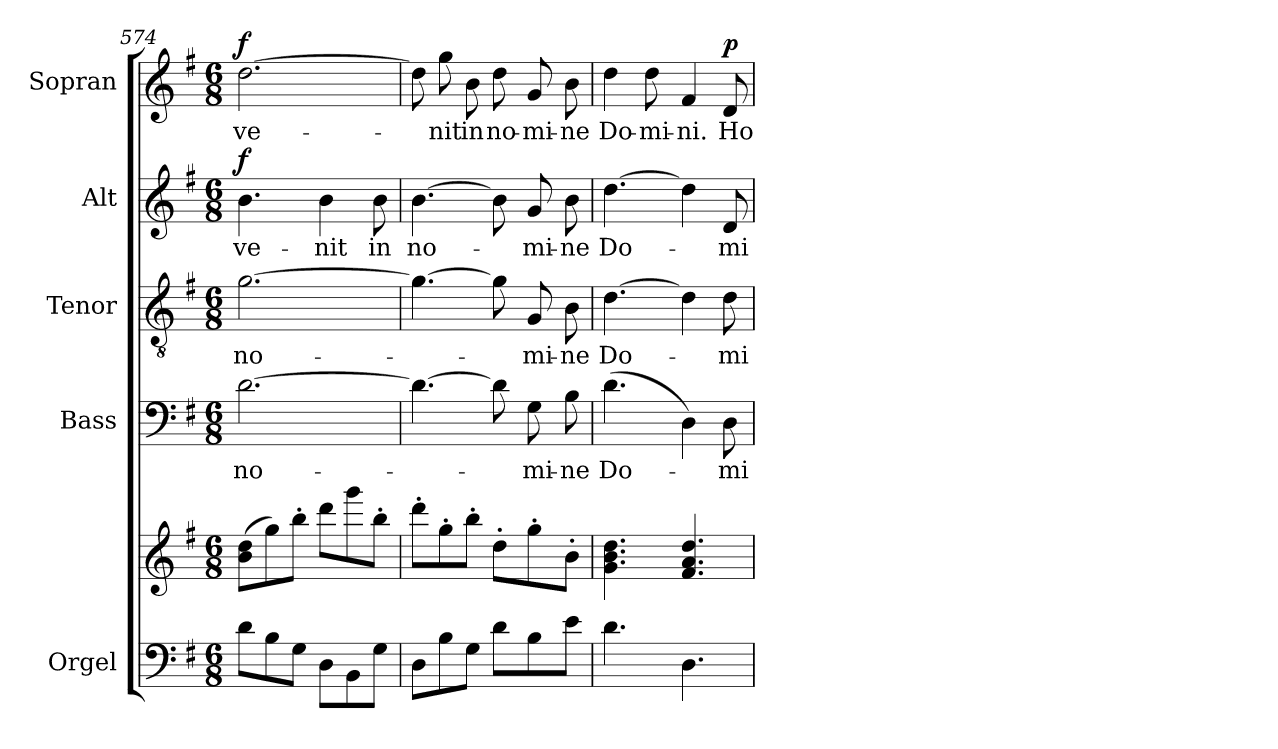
**kern	**kern	**kern	**text	**kern	**text	**kern	**text	**dynam	**kern	**text	**dynam
*part5	*part5	*part4	*part4	*part3	*part3	*part2	*part2	*part2	*part1	*part1	*part1
*staff6	*staff5	*staff4	*staff4	*staff3	*staff3	*staff2	*staff2	*staff2	*staff1	*staff1	*staff1
*I"Orgel	*	*I"Bass	*	*I"Tenor	*	*I"Alt	*	*	*I"Sopran	*	*
*I'Org.	*	*I'B.	*	*I'T.	*	*I'A.	*	*	*I'S.	*	*
*clefF4	*clefG2	*clefF4	*	*clefGv2	*	*clefG2	*	*	*clefG2	*	*
*k[f#]	*k[f#]	*k[f#]	*	*k[f#]	*	*k[f#]	*	*	*k[f#]	*	*
*G:	*G:	*G:	*	*G:	*	*G:	*	*	*G:	*	*
*M6/8	*M6/8	*M6/8	*	*M6/8	*	*M6/8	*	*	*M6/8	*	*
=574	=574	=574	=574	=574	=574	=574	=574	=574	=574	=574	=574
!	!	!	!LO:LY:b	!	!LO:LY:b	!	!LO:LY:b	!LO:DY:a	!	!LO:LY:b	!LO:DY:a
8d\L	(>8b\ 8dd\L	[2.d\	no-	[2.g\	no-	4.b\	ve-	f	[2.dd\	ve-	f
8B\	8gg\)	.	.	.	.	.	.	.	.	.	.
8G\J	8bb'>\J	.	.	.	.	.	.	.	.	.	.
!	!	!	!	!	!	!	!LO:LY:b	!	!	!	!
8D\L	8ddd\L	.	.	.	.	4b\	-nit	.	.	.	.
8BB\	8ggg\	.	.	.	.	.	.	.	.	.	.
!	!	!	!	!	!	!	!LO:LY:b	!	!	!	!
8G\J	8bb'>\J	.	.	.	.	8b\	in	.	.	.	.
!!LO:LB:g=z
=575	=575	=575	=575	=575	=575	=575	=575	=575	=575	=575	=575
!	!	!	!	!	!	!	!LO:LY:b	!	!	!	!
8D\L	8ddd'>\L	4.d\_	.	4.g\_	.	[4.b\	no-	.	8dd\]	.	.
!	!	!	!	!	!	!	!	!	!	!LO:LY:b	!
8B\	8gg'>\	.	.	.	.	.	.	.	8gg\	-nit	.
!	!	!	!	!	!	!	!	!	!	!LO:LY:b	!
8G\J	8bb'>\J	.	.	.	.	.	.	.	8b\	in	.
!	!	!	!	!	!	!	!	!	!	!LO:LY:b	!
8d\L	8dd'>\L	8d\]	.	8g\]	.	8b\]	.	.	8dd\	no-	.
!	!	!	!LO:LY:b	!	!LO:LY:b	!	!LO:LY:b	!	!	!LO:LY:b	!
8B\	8gg'>\	8G\	-mi-	8G/	-mi-	8g/	-mi-	.	8g/	-mi-	.
!	!	!	!LO:LY:b	!	!LO:LY:b	!	!LO:LY:b	!	!	!LO:LY:b	!
8e\J	8b'>\J	8B\	-ne	8B\	-ne	8b\	-ne	.	8b\	-ne	.
=576	=576	=576	=576	=576	=576	=576	=576	=576	=576	=576	=576
!	!	!	!LO:LY:b	!	!LO:LY:b	!	!LO:LY:b	!	!	!LO:LY:b	!
4.d\	4.g\ 4.b\ 4.dd\	(>4.d\	Do-	[4.d\	Do-	[4.dd\	Do-	.	4dd\	Do-	.
!	!	!	!	!	!	!	!	!	!	!LO:LY:b	!
.	.	.	.	.	.	.	.	.	8dd\	-mi-	.
!	!	!	!	!	!	!	!	!	!	!LO:LY:b	!
4.D\	4.f#/ 4.a/ 4.dd/	4D\)	.	4d\]	.	4dd\]	.	.	4f#/	-ni.	.
!	!	!	!LO:LY:b	!	!LO:LY:b	!	!LO:LY:b	!	!	!LO:LY:b	!LO:DY:a
.	.	8D\	-mi-	8d\	-mi-	8d/	-mi-	.	8d/	Ho-	p
=	=	=	=	=	=	=	=	=	=	=	=
*-	*-	*-	*-	*-	*-	*-	*-	*-	*-	*-	*-
